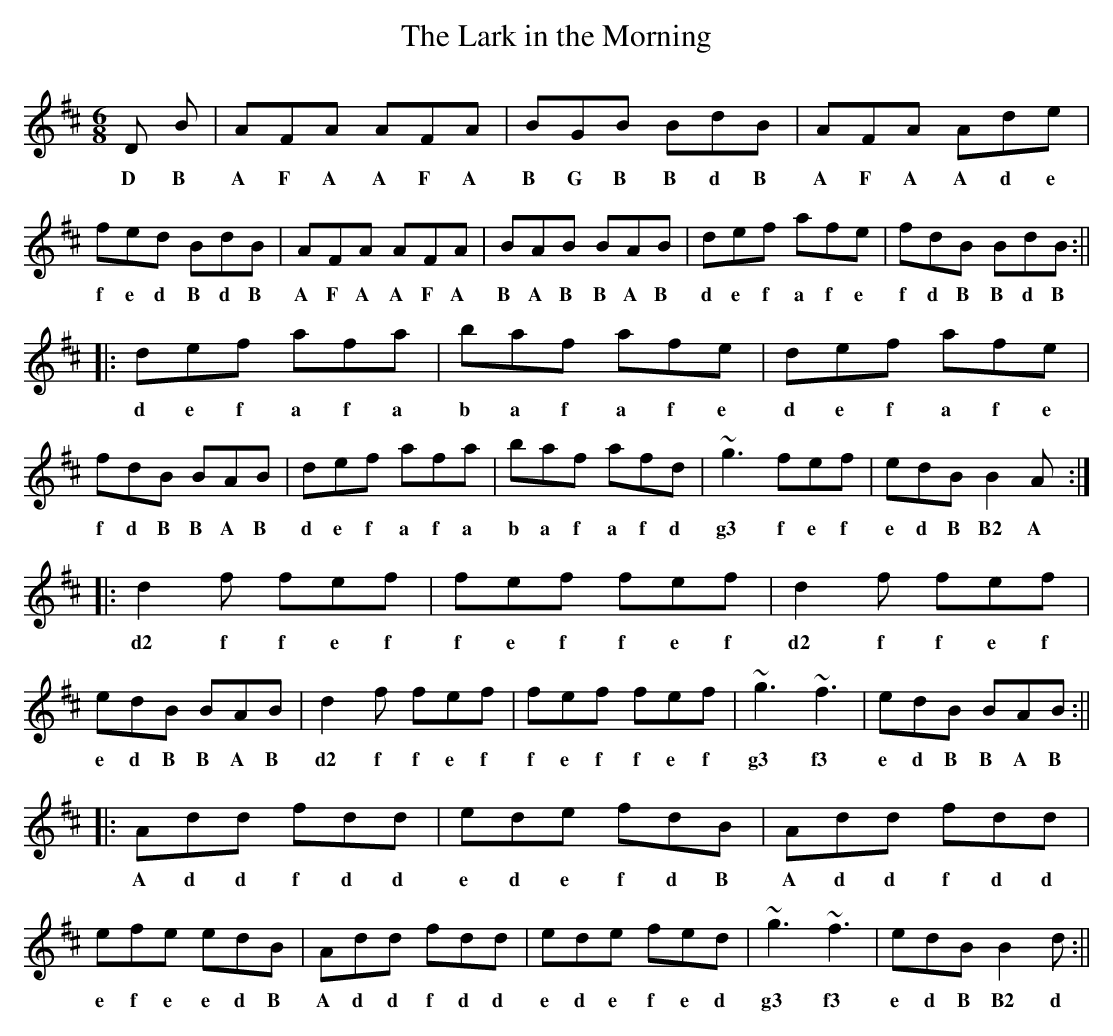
X:1
T:Lark in the Morning, The
M:6/8
K:D
D B| AFA AFA|BGB BdB|AFA Ade|fed BdB|AFA AFA|BAB BAB|def afe|fdB BdB:||
w: D B A F A A F A B G B B d B A F A A d e f e d B d B A F A A F A B A B B A B d e f a f e f d B B d B
|:def afa|baf afe|def afe|fdB BAB|def afa|baf afd|~g3 fef|edB B2A:|
w: d e f a f a b a f a f e d e f a f e f d B B A B d e f a f a b a f a f d g3 f e f e d B B2 A
|:d2f fef|fef fef|d2f fef|edB BAB|d2f fef|fef fef|~g3 ~f3| edB BAB:||
w: d2 f f e f f e f f e f d2 f f e f e d B B A B d2 f f e f f e f f e f g3 f3 e d B B A B
|:Add fdd|ede fdB|Add fdd|efe edB|Add fdd|ede fed|~g3 ~f3| edB B2d:||
w: A d d  f d d e d e f d B A d d f d d e f e e d B A d d f d d e d e f e d g3 f3 e d B B2 d
